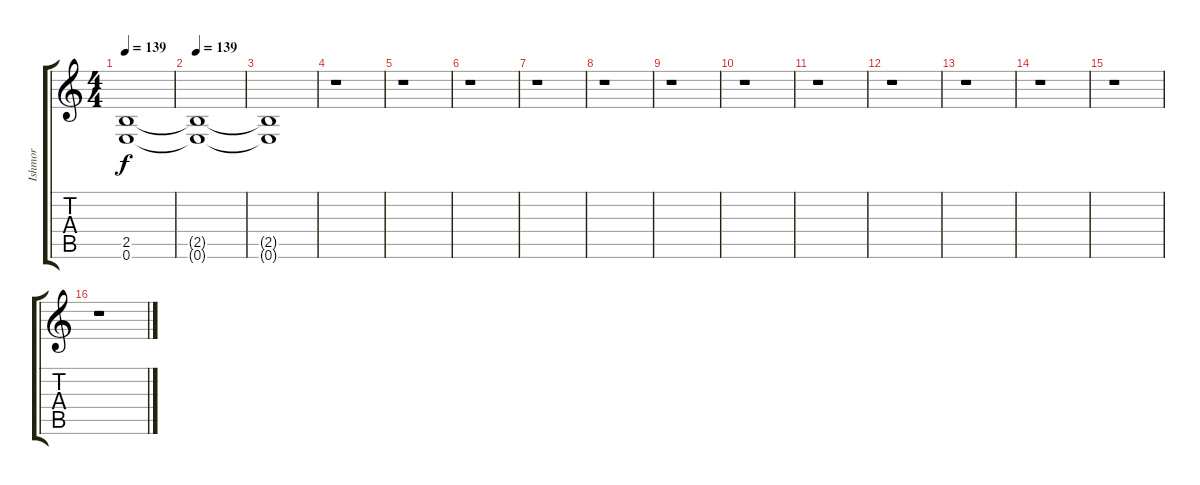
\track ("Ishmor" "Ishmor") {instrument distortionguitar}
\staff {score tabs}
\tuning (E4 B3 G3 D3 A2 E2) {hide}
\ts (4 4)
\tempo 139
\clef g2
\ks c
(2.5{t} 0.6{t}).1{dy f} |
\tempo 139
(2.5{t} 0.6{t}).1 |
(2.5{t} 0.6{t}).1 |
r.1 |
r.1 |
r.1 |
r.1 |
r.1 |
r.1 |
r.1 |
r.1 |
r.1 |
r.1 |
r.1 |
r.1 |
r.1
